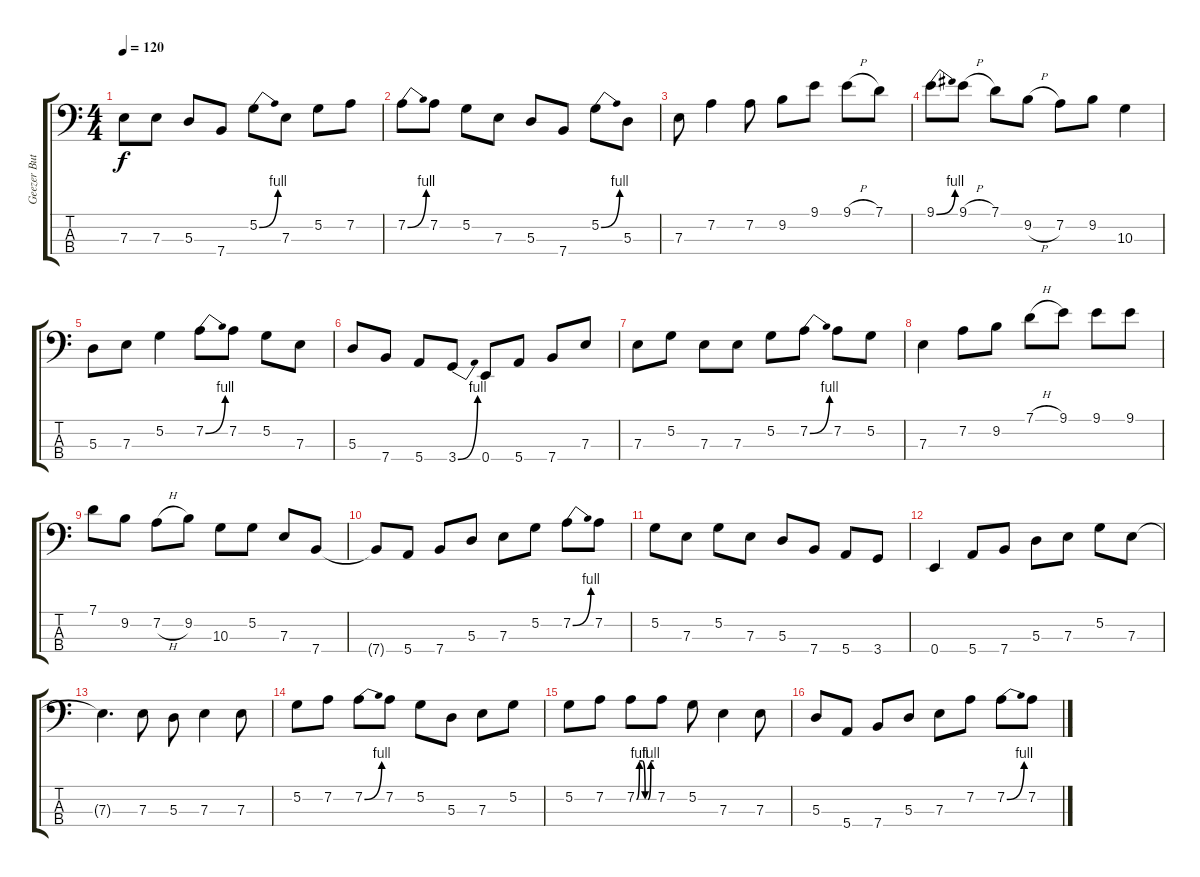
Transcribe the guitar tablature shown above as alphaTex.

\track ("Geezer Butler" "Geezer But") {instrument electricbassfinger}
\staff {score tabs}
\tuning (G2 D2 A1 E1) {hide}
\ts (4 4)
\tempo 120
\clef f4
\ks c
7.3.8{dy f instrument electricbassfinger} 7.3.8 5.3.8 7.4.8 5.2{be (bend 0 0 60 4)}.8 7.3.8 5.2.8 7.2.8 |
7.2{be (bend 0 0 60 4)}.8 7.2.8 5.2.8 7.3.8 5.3.8 7.4.8 5.2{be (bend 0 0 60 4)}.8 5.3.8 |
7.3.8 7.2.4 7.2.8 9.2.8 9.1.8 9.1{h}.8 7.1.8 |
9.1{be (bend 0 0 60 4)}.8 9.1{h}.8 7.1.8 9.2{h}.8 7.2.8 9.2.8 10.3.4 |
5.3.8 7.3.8 5.2.4 7.2{be (bend 0 0 60 4)}.8 7.2.8 5.2.8 7.3.8 |
5.3.8 7.4.8 5.4.8 3.4{be (bend 0 0 60 4)}.8 0.4.8 5.4.8 7.4.8 7.3.8 |
7.3.8 5.2.8 7.3.8 7.3.8 5.2.8 7.2{be (bend 0 0 60 4)}.8 7.2.8 5.2.8 |
7.3.4 7.2.8 9.2.8 7.1{h}.8 9.1.8 9.1.8 9.1.8 |
7.1.8 9.2.8 7.2{h}.8 9.2.8 10.3.8 5.2.8 7.3.8 7.4.8 |
7.4{t}.8 5.4.8 7.4.8 5.3.8 7.3.8 5.2.8 7.2{be (bend 0 0 60 4)}.8 7.2.8 |
5.2.8 7.3.8 5.2.8 7.3.8 5.3.8 7.4.8 5.4.8 3.4.8 |
0.4.4 5.4.8 7.4.8 5.3.8 7.3.8 5.2.8 7.3.8 |
7.3{t}.4{d} 7.3.8 5.3.8 7.3.4 7.3.8 |
5.2.8 7.2.8 7.2{be (bend 0 0 60 4)}.8 7.2.8 5.2.8 5.3.8 7.3.8 5.2.8 |
5.2.8 7.2.8 7.2{be (custom 0 0 10 4 20 4 30 0 40 0 50 4 60 4)}.8 7.2.8 5.2.8 7.3.4 7.3.8 |
5.3.8 5.4.8 7.4.8 5.3.8 7.3.8 7.2.8 7.2{be (bend 0 0 60 4)}.8 7.2.8
